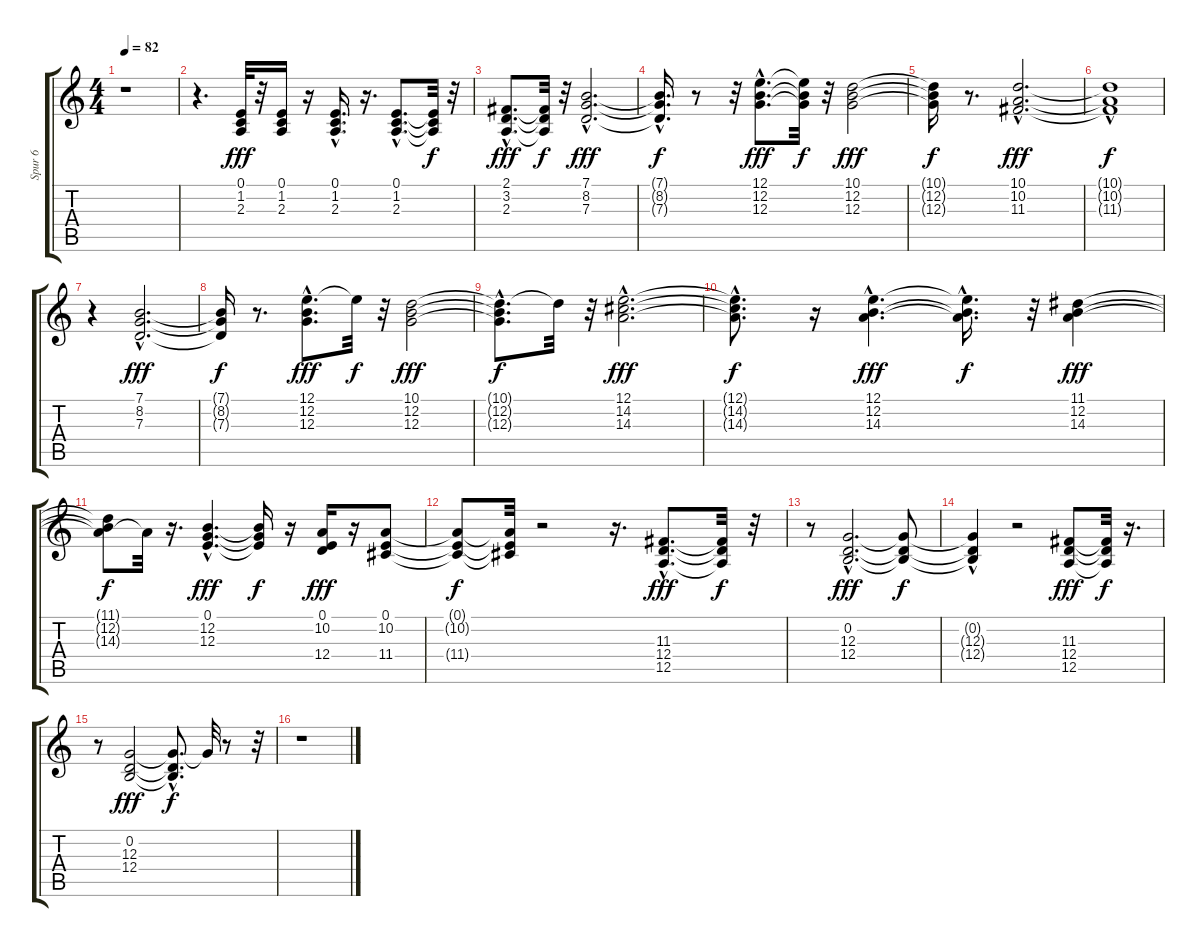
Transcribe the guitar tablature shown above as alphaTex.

\track ("Spur 6" "Spur 6") {instrument synthbrass1}
\staff {score tabs}
\tuning (E4 B3 G3 D3 A2 E2) {hide}
\ts (4 4)
\tempo 82
\clef g2
\ks c
r.1{dy f} |
r.4{d} (0.1 1.2 2.3).32{dy fff} r.32 (0.1 1.2 2.3).16 r.16 (0.1{hac} 1.2{hac} 2.3{hac}).16{d} r.16{d} (0.1{hac} 1.2{hac} 2.3{hac}).8{d} (0.1{t} 1.2{t} 2.3{t}).32{dy f} r.32 |
(2.1{hac} 3.2{hac} 2.3{hac}).8{d dy fff} (2.1{t} 3.2{t} 2.3{t}).32{dy f} r.32 (7.1{hac} 8.2{hac} 7.3{hac}).2{d dy fff} |
(7.1{hac t} 8.2{hac t} 7.3{t}).16{d dy f} r.8 r.32 (12.1{hac} 12.2{hac} 12.3{hac}).8{d dy fff} (12.1{t} 12.2{t} 12.3{t}).32{dy f} r.32 (10.1 12.2 12.3).2{dy fff} |
(10.1{t} 12.2{t} 12.3{t}).16{dy f} r.8{d} (10.1{hac} 10.2{hac} 11.3{hac}).2{d dy fff} |
(10.1{hac t} 10.2{t} 11.3{hac t}).1{dy f} |
r.4 (7.1{hac} 8.2{hac} 7.3{hac}).2{d dy fff} |
(7.1{t} 8.2{t} 7.3{t}).16{dy f} r.8{d} (12.1{hac} 12.2{hac} 12.3{hac}).8{d dy fff} 12.1{t}.32{dy f} r.32 (10.1 12.2 12.3).2{dy fff} |
(10.1{hac t} 12.2{hac t} 12.3{t}).8{d dy f} 10.1{t}.32 r.32 (12.1{hac} 14.2{hac} 14.3{hac}).2{d dy fff} |
(12.1{t} 14.2{t} 14.3{hac t}).8{d dy f} r.16 (12.1{hac} 12.2{hac} 14.3{hac}).4{d dy fff} (12.1{hac t} 12.2{hac t} 14.3{hac t}).16{d dy f} r.32 (11.1 12.2 14.3).4{dy fff} |
(11.1{t} 12.2{t} 14.3{t}).8{dy f} 14.3{t}.32 r.16{d} (0.1{hac} 12.2{hac} 12.3{hac}).4{d dy fff} (0.1{t} 12.2{t} 12.3{t}).16{dy f} r.16 (0.1 10.2 12.4).16{dy fff} r.16 (0.1 10.2 11.4).8 |
(0.1{t} 10.2{t} 11.4{t}).8{dy f} (0.1{t} 10.2{t} 11.4{t}).32 r.2 r.16{d} (11.3{hac} 12.4{hac} 12.5{hac}).8{d dy fff} (11.3{t} 12.4{t} 12.5{t}).32{dy f} r.32 |
r.8 (0.2{hac} 12.3{hac} 12.4{hac}).2{d dy fff} (0.2{t} 12.3{t} 12.4{t}).8{dy f} |
(0.2{hac t} 12.3{t} 12.4{hac t}).4 r.2 (11.3 12.4 12.5).8{dy fff} (11.3{t} 12.4{t} 12.5{t}).32{dy f} r.16{d} |
r.8 (0.2 12.3 12.4).2{dy fff} (0.2{hac t} 12.3{hac t} 12.4{hac t}).8{d dy f} 12.3{t}.32 r.8 r.32 |
r.1
